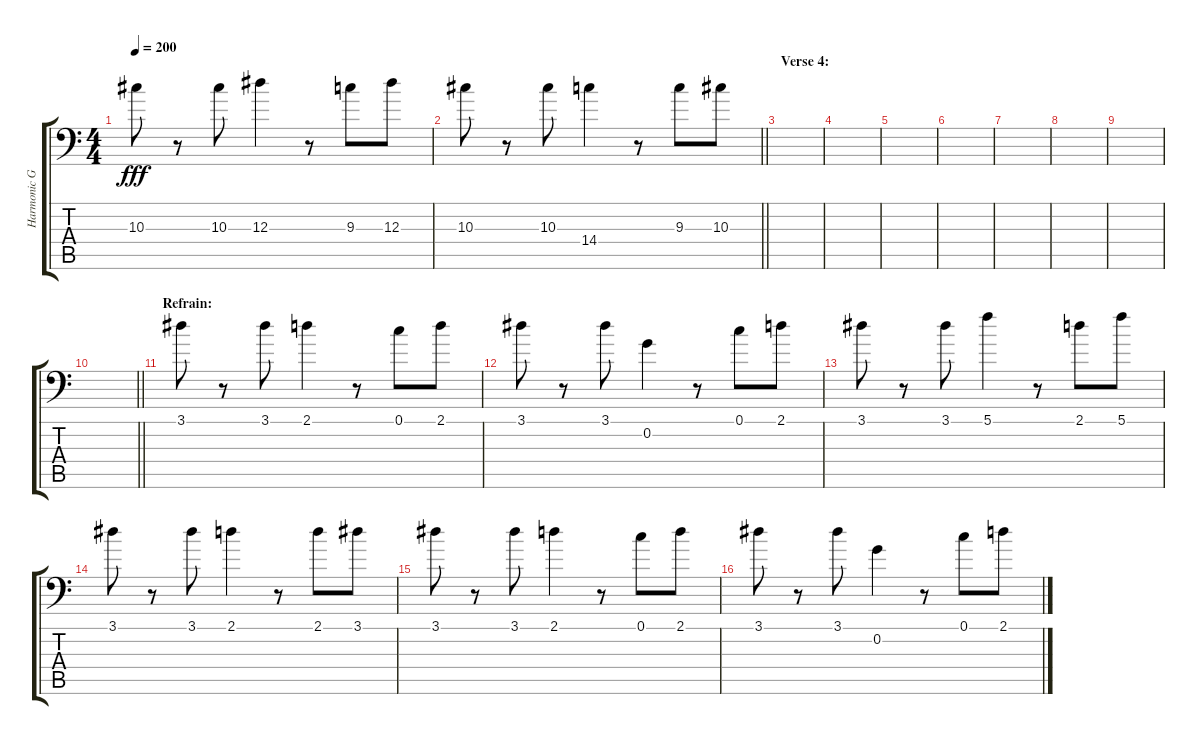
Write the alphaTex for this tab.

\track ("Harmonic Guitar" "Harmonic G") {instrument distortionguitar}
\staff {score tabs}
\tuning (C4 G3 Eb3 Bb2 F2 Bb1) {hide}
\ts (4 4)
\tempo 200
\clef f4
\ks c
10.3.8{dy fff} r.8 10.3.8 12.3.4 r.8 9.3.8 12.3.8 |
\barLineRight lightlight
10.3.8 r.8 10.3.8 14.4.4 r.8 9.3.8 10.3.8 |
\section ("" "Verse 4:")
|
|
|
|
|
|
|
\barLineRight lightlight
|
\section ("" "Refrain:")
3.1.8 r.8 3.1.8 2.1.4 r.8 0.1.8 2.1.8 |
3.1.8 r.8 3.1.8 0.2.4 r.8 0.1.8 2.1.8 |
3.1.8 r.8 3.1.8 5.1.4 r.8 2.1.8 5.1.8 |
3.1.8 r.8 3.1.8 2.1.4 r.8 2.1.8 3.1.8 |
3.1.8 r.8 3.1.8 2.1.4 r.8 0.1.8 2.1.8 |
3.1.8 r.8 3.1.8 0.2.4 r.8 0.1.8 2.1.8
